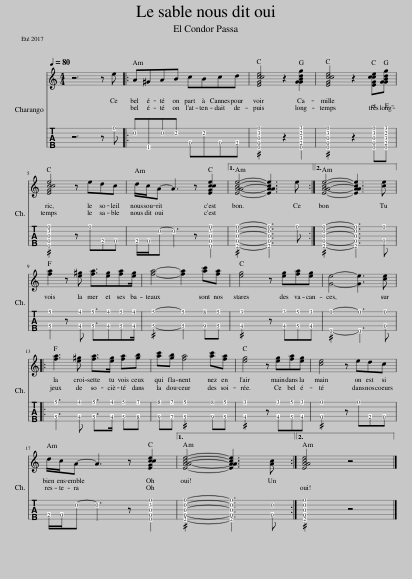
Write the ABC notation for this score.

X:1
%%score { 1 | 2 } 3
L:1/8
Q:1/4=80
M:4/4
I:linebreak $
K:C
V:1 treble
V:2 tab stafflines=5 strings="G4,C5,E4,A4,E5 "
V:3 bass-8
V:1
 z6 z e |: A^GAB cBcd | [EGcce]4 z2 [GGBdg]2 | [EGcce]4 z2 [EGcce][GGBdg] |$ [EGcce]4 z edc | %5
 d/c/A- A3 z [EGcce]2 |1 [EAAce]4- [EAAce]3 e :|2 [EAAce]4- [EAAce]3 [ce] ||$ [fa]2 z [e^g] [fa]3/2[eg][fa][eg]/ | [fa]4- [fa]2 [ac'][fa] | %10
 [eg]4 z [eg][fa][eg] | [Ge]4- [Ge]3 [ce] |:$ [fa]3 [e^g] [fa]>[eg] [fa][gb] | [ac'][gb] [fa]4 [ac'][fa] | [eg]4 z [eg][fa][eg] | %15
 [ce]4 z edc |$ d/c/A- A3 z [EGcce]2 |1 [EAAce]4- [EAAce]3 [Ac] :|2 [EAAce]4 z4 |] %19
V:2
 x6 x !1!e |: !2!A!5!^G!2!A!2!B !4!c!2!B!4!c!4!d | [!3!E!5!G!4!c!2!c!1!e]4 x2 [!3!G!5!G!2!B!4!d!1!g]2 | [!3!E!5!G!4!c!2!c!1!e]4 x2 [!3!E!5!G!4!c!2!c!1!e][!5!G!3!G!2!B!4!d!1!g] |$ [!3!E!5!G!4!c!2!c!1!e]4 x !1!e!4!d!4!c | %5
 !4!d/!4!c/!2!A- !2!A3 x [!3!E!5!G!2!c!4!c!1!e]2 |1 [!3!E!5!A!2!A!4!c!1!e]4- [!3!E!5!A!2!A!4!c!1!e]3 !1!e :|2 [!3!E!5!A!2!A!4!c!1!e]4- [!3!E!5!A!2!A!4!c!1!e]3 [!4!c!1!e] ||$ [!4!f!1!a]2 x [!4!e!1!^g] [!4!f!1!a]3/2[!4!e!1!g][!4!f!1!a][!4!e!1!g]/ | [!4!f!1!a]4- [!4!f!1!a]2 [!4!a!1!c'][!4!f!1!a] | %10
 [!4!e!1!g]4 x [!4!e!1!g][!4!f!1!a][!4!e!1!g] | [!5!G!1!e]4- [!5!G!1!e]3 [!4!c!1!e] |:$ [!4!f!1!a]3 [!4!e!1!^g] [!4!f!1!a]>[!4!e!1!g] [!4!f!1!a][!4!g!1!b] | [!4!a!1!c'][!4!g!1!b] [!4!f!1!a]4 [!4!a!1!c'][!4!f!1!a] | [!4!e!1!g]4 x [!4!e!1!g][!4!f!1!a][!4!e!1!g] | %15
 [!4!c!1!e]4 x !1!e!4!d!4!c |$ !4!d/!4!c/!2!A- !2!A3 x [!3!E!5!G!4!c!2!c!1!e]2 |1 [!3!E!2!A!5!A!4!c!1!e]4- [!3!E!2!A!5!A!4!c!1!e]3 [!2!A!4!c] :|2 [!3!E!5!A!2!A!4!c!1!e]4 x4 |] %19
V:3
 A,,4 A,,4 |: A,,2 E,2 A,,2 C,2 | C,2 E,2 C,2 B,,2 | C,2 E,2 C,2 G,2 |$ C,2 E,2 C,2 G,2 | %5
 A,,2 E,2 A,,2 C,2 |1 A,,4 E,2 C,2 :|2 A,,4 C,2 E,2 ||$ F,2 A,,2 F,2 C,2 | F,2 C,2 F,2 A,,2 | %10
 C,2 G,2 C,2 E,2 | C,2 F,2 C,2 E,2 |:$ F,2 C,2 F,2 C,2 | F,2 A,,2 F,2 C,2 | C,2 E,2 C,2 G,2 | %15
 C,2 E,2 C,2 E,2 |$ A,,2 C,2 A,,2 C,2 |1 A,,4 C,2 E,2 :|2 A,,8 |] %19
